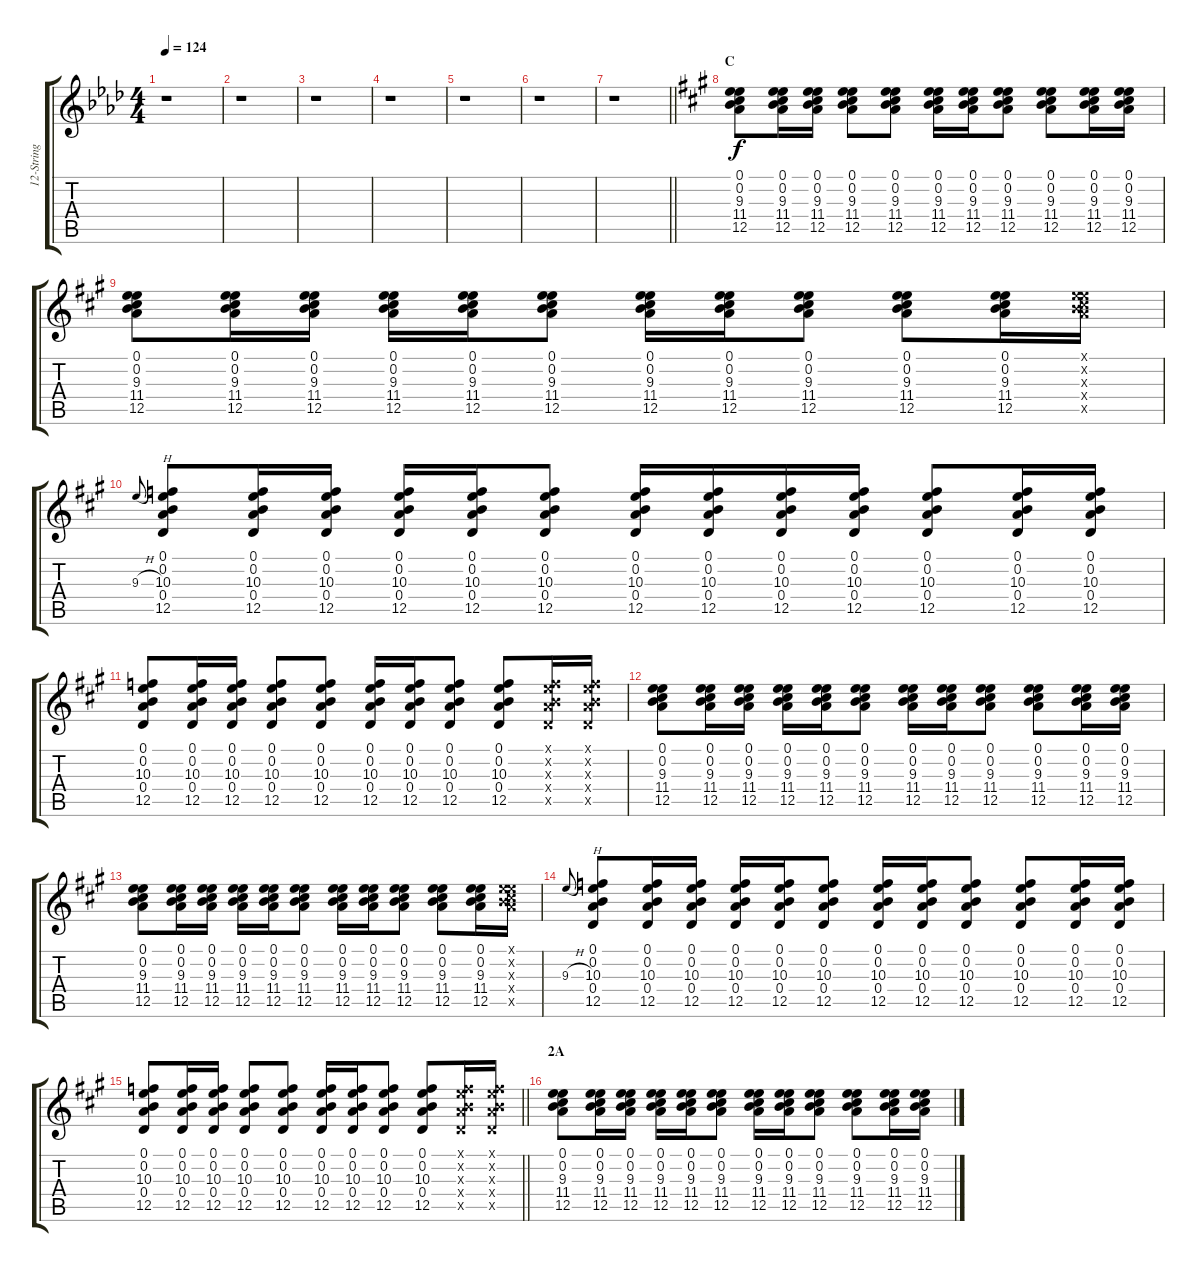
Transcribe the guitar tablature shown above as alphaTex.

\track ("12-String Acoustic Guitar" "12-String ") {solo instrument acousticguitarsteel}
\staff {score tabs}
\tuning (E4 B3 G3 D3 A2 E2) {hide}
\ts (4 4)
\tempo 124
\clef g2
\ks ab
r.1{dy f} |
r.1 |
r.1 |
r.1 |
r.1 |
r.1 |
\barLineRight lightlight
r.1 |
\section ("" "C")
\ks a
(0.1 0.2 9.3 11.4 12.5).8 (0.1 0.2 9.3 11.4 12.5).16 (0.1 0.2 9.3 11.4 12.5).16 (0.1 0.2 9.3 11.4 12.5).8 (0.1 0.2 9.3 11.4 12.5).8 (0.1 0.2 9.3 11.4 12.5).16 (0.1 0.2 9.3 11.4 12.5).16 (0.1 0.2 9.3 11.4 12.5).8 (0.1 0.2 9.3 11.4 12.5).8 (0.1 0.2 9.3 11.4 12.5).16 (0.1 0.2 9.3 11.4 12.5).16 |
(0.1 0.2 9.3 11.4 12.5).8 (0.1 0.2 9.3 11.4 12.5).16 (0.1 0.2 9.3 11.4 12.5).16 (0.1 0.2 9.3 11.4 12.5).16 (0.1 0.2 9.3 11.4 12.5).16 (0.1 0.2 9.3 11.4 12.5).8 (0.1 0.2 9.3 11.4 12.5).16 (0.1 0.2 9.3 11.4 12.5).16 (0.1 0.2 9.3 11.4 12.5).8 (0.1 0.2 9.3 11.4 12.5).8 (0.1 0.2 9.3 11.4 12.5).16 (0.1{x} 0.2{x} 9.3{x} 11.4{x} 12.5{x}).16 |
9.3{h}.8{gr onbeat} (0.1 0.2 10.3 0.4 12.5).8{txt "H"} (0.1 0.2 10.3 0.4 12.5).16 (0.1 0.2 10.3 0.4 12.5).16 (0.1 0.2 10.3 0.4 12.5).16 (0.1 0.2 10.3 0.4 12.5).16 (0.1 0.2 10.3 0.4 12.5).8 (0.1 0.2 10.3 0.4 12.5).16 (0.1 0.2 10.3 0.4 12.5).16 (0.1 0.2 10.3 0.4 12.5).16 (0.1 0.2 10.3 0.4 12.5).16 (0.1 0.2 10.3 0.4 12.5).8 (0.1 0.2 10.3 0.4 12.5).16 (0.1 0.2 10.3 0.4 12.5).16 |
(0.1 0.2 10.3 0.4 12.5).8 (0.1 0.2 10.3 0.4 12.5).16 (0.1 0.2 10.3 0.4 12.5).16 (0.1 0.2 10.3 0.4 12.5).8 (0.1 0.2 10.3 0.4 12.5).8 (0.1 0.2 10.3 0.4 12.5).16 (0.1 0.2 10.3 0.4 12.5).16 (0.1 0.2 10.3 0.4 12.5).8 (0.1 0.2 10.3 0.4 12.5).8 (0.1{x} 0.2{x} 10.3{x} 0.4{x} 12.5{x}).16 (0.1{x} 0.2{x} 10.3{x} 0.4{x} 12.5{x}).16 |
(0.1 0.2 9.3 11.4 12.5).8 (0.1 0.2 9.3 11.4 12.5).16 (0.1 0.2 9.3 11.4 12.5).16 (0.1 0.2 9.3 11.4 12.5).16 (0.1 0.2 9.3 11.4 12.5).16 (0.1 0.2 9.3 11.4 12.5).8 (0.1 0.2 9.3 11.4 12.5).16 (0.1 0.2 9.3 11.4 12.5).16 (0.1 0.2 9.3 11.4 12.5).8 (0.1 0.2 9.3 11.4 12.5).8 (0.1 0.2 9.3 11.4 12.5).16 (0.1 0.2 9.3 11.4 12.5).16 |
(0.1 0.2 9.3 11.4 12.5).8 (0.1 0.2 9.3 11.4 12.5).16 (0.1 0.2 9.3 11.4 12.5).16 (0.1 0.2 9.3 11.4 12.5).16 (0.1 0.2 9.3 11.4 12.5).16 (0.1 0.2 9.3 11.4 12.5).8 (0.1 0.2 9.3 11.4 12.5).16 (0.1 0.2 9.3 11.4 12.5).16 (0.1 0.2 9.3 11.4 12.5).8 (0.1 0.2 9.3 11.4 12.5).8 (0.1 0.2 9.3 11.4 12.5).16 (0.1{x} 0.2{x} 9.3{x} 11.4{x} 12.5{x}).16 |
9.3{h}.8{gr onbeat} (0.1 0.2 10.3 0.4 12.5).8{txt "H"} (0.1 0.2 10.3 0.4 12.5).16 (0.1 0.2 10.3 0.4 12.5).16 (0.1 0.2 10.3 0.4 12.5).16 (0.1 0.2 10.3 0.4 12.5).16 (0.1 0.2 10.3 0.4 12.5).8 (0.1 0.2 10.3 0.4 12.5).16 (0.1 0.2 10.3 0.4 12.5).16 (0.1 0.2 10.3 0.4 12.5).8 (0.1 0.2 10.3 0.4 12.5).8 (0.1 0.2 10.3 0.4 12.5).16 (0.1 0.2 10.3 0.4 12.5).16 |
\barLineRight lightlight
(0.1 0.2 10.3 0.4 12.5).8 (0.1 0.2 10.3 0.4 12.5).16 (0.1 0.2 10.3 0.4 12.5).16 (0.1 0.2 10.3 0.4 12.5).8 (0.1 0.2 10.3 0.4 12.5).8 (0.1 0.2 10.3 0.4 12.5).16 (0.1 0.2 10.3 0.4 12.5).16 (0.1 0.2 10.3 0.4 12.5).8 (0.1 0.2 10.3 0.4 12.5).8 (0.1{x} 0.2{x} 10.3{x} 0.4{x} 12.5{x}).16 (0.1{x} 0.2{x} 10.3{x} 0.4{x} 12.5{x}).16 |
\section ("" "2A")
(0.1 0.2 9.3 11.4 12.5).8 (0.1 0.2 9.3 11.4 12.5).16 (0.1 0.2 9.3 11.4 12.5).16 (0.1 0.2 9.3 11.4 12.5).16 (0.1 0.2 9.3 11.4 12.5).16 (0.1 0.2 9.3 11.4 12.5).8 (0.1 0.2 9.3 11.4 12.5).16 (0.1 0.2 9.3 11.4 12.5).16 (0.1 0.2 9.3 11.4 12.5).8 (0.1 0.2 9.3 11.4 12.5).8 (0.1 0.2 9.3 11.4 12.5).16 (0.1 0.2 9.3 11.4 12.5).16
